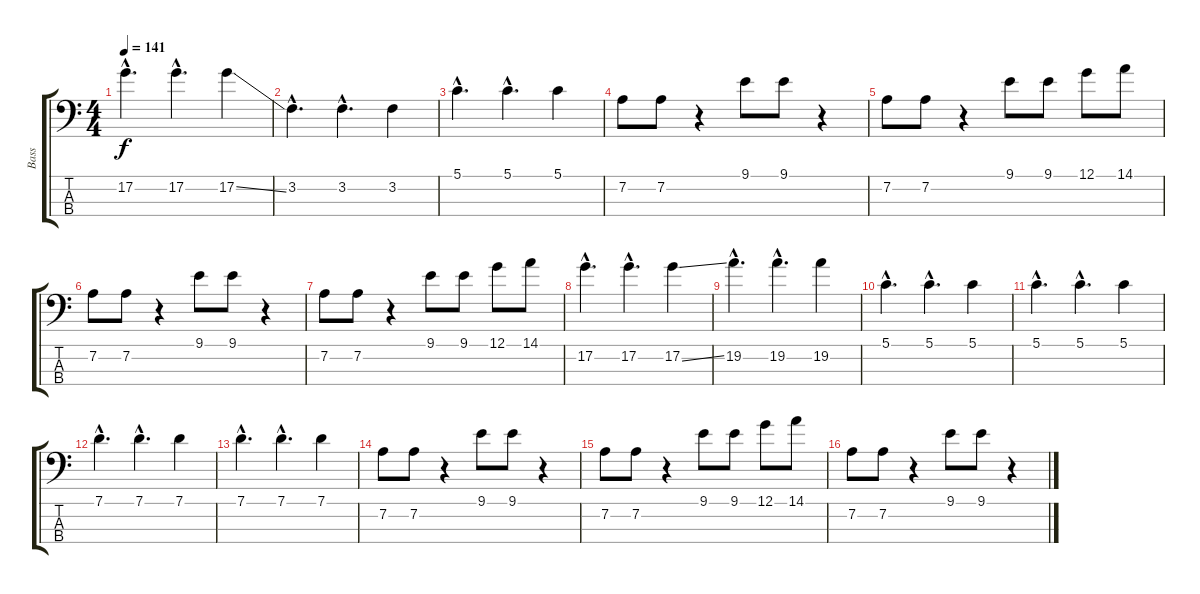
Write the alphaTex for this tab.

\track ("Bass" "Bass") {instrument acousticguitarnylon}
\staff {score tabs}
\tuning (G2 D2 A1 E1) {hide}
\ts (4 4)
\tempo 141
\clef f4
\ks c
17.2{hac}.4{d dy f} 17.2{hac}.4{d} 17.2{ss}.4 |
3.2{hac}.4{d} 3.2{hac}.4{d} 3.2.4 |
5.1{hac}.4{d} 5.1{hac}.4{d} 5.1.4 |
7.2.8 7.2.8 r.4 9.1.8 9.1.8 r.4 |
7.2.8 7.2.8 r.4 9.1.8 9.1.8 12.1.8 14.1.8 |
7.2.8 7.2.8 r.4 9.1.8 9.1.8 r.4 |
7.2.8 7.2.8 r.4 9.1.8 9.1.8 12.1.8 14.1.8 |
17.2{hac}.4{d} 17.2{hac}.4{d} 17.2{ss}.4 |
19.2{hac}.4{d} 19.2{hac}.4{d} 19.2.4 |
5.1{hac}.4{d} 5.1{hac}.4{d} 5.1.4 |
5.1{hac}.4{d} 5.1{hac}.4{d} 5.1.4 |
7.1{hac}.4{d} 7.1{hac}.4{d} 7.1.4 |
7.1{hac}.4{d} 7.1{hac}.4{d} 7.1.4 |
7.2.8 7.2.8 r.4 9.1.8 9.1.8 r.4 |
7.2.8 7.2.8 r.4 9.1.8 9.1.8 12.1.8 14.1.8 |
7.2.8 7.2.8 r.4 9.1.8 9.1.8 r.4
